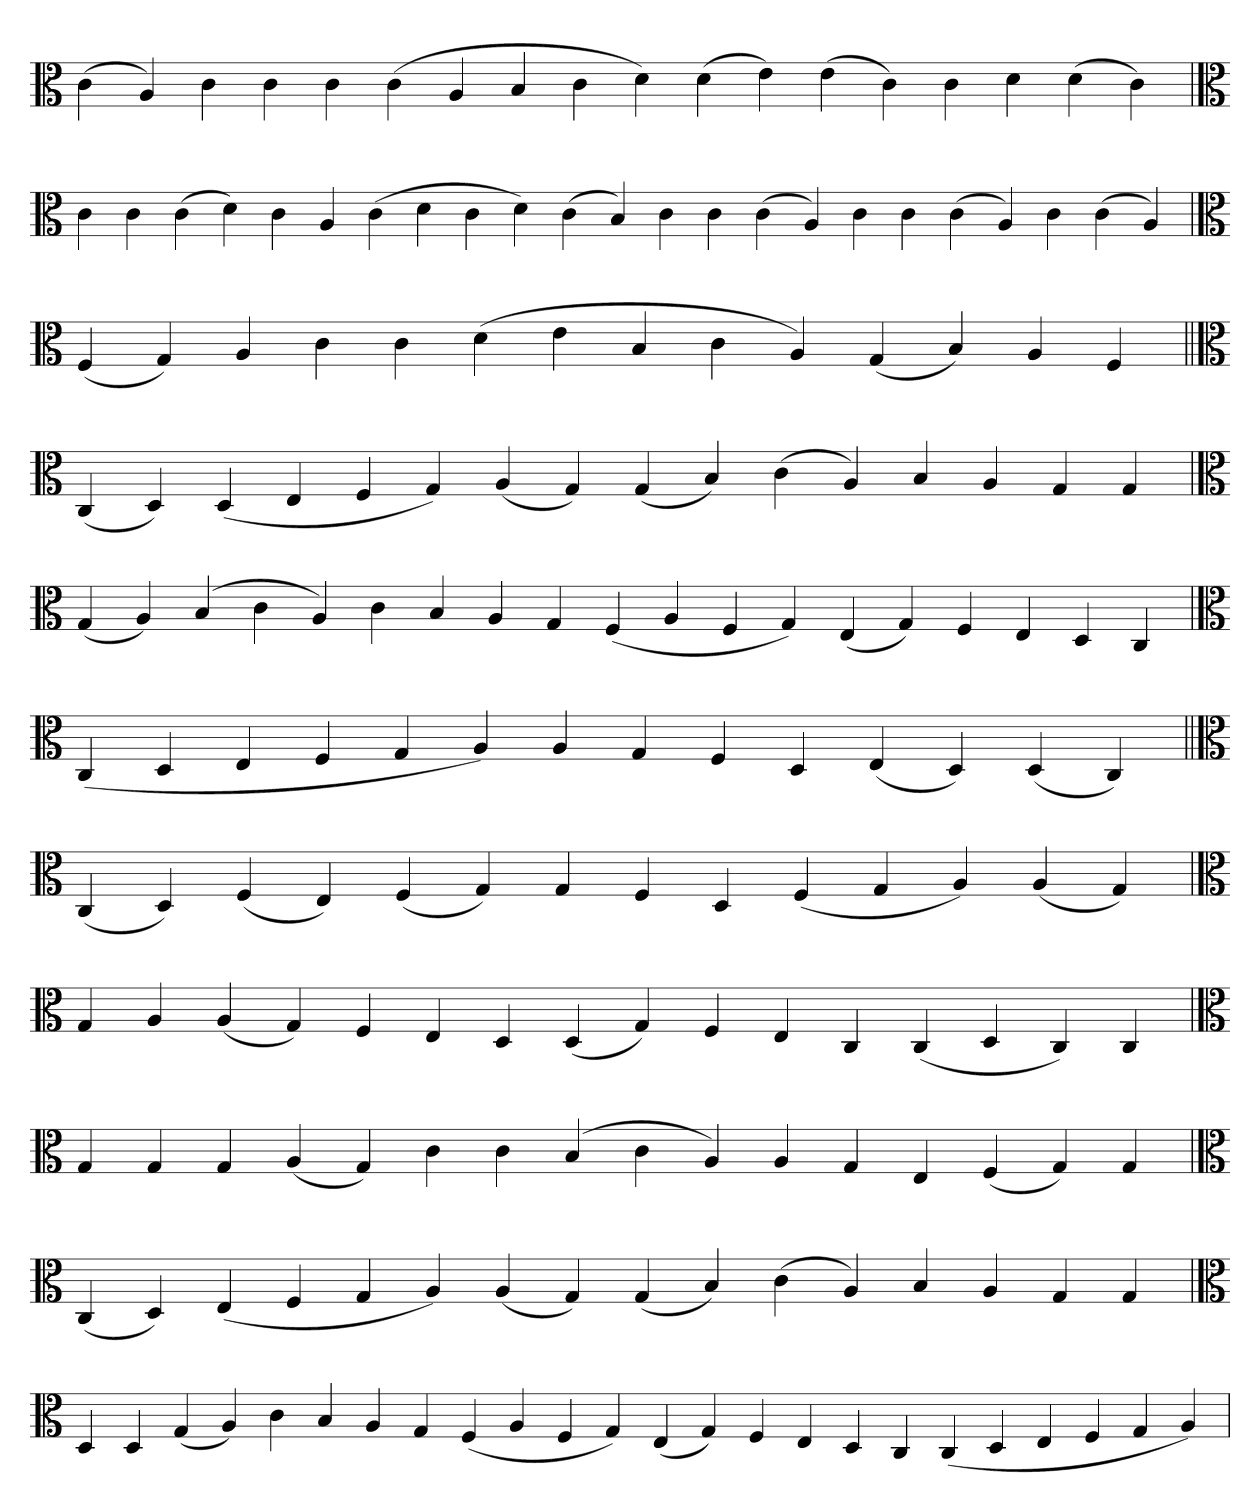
**kern
*part1
*staff1
*clefC3
=
(4c
4A)
4c
4c
4c
(4c
4A
4B
4c
4d)
(4d
4e)
(4e
4c)
4c
4d
(4d
4c)
='
*clefC3
4c
4c
(4c
4d)
4c
4A
(4c
4d
4c
4d)
(4c
4B)
4c
4c
(4c
4A)
4c
4c
(4c
4A)
4c
(4c
4A)
=`
*clefC3
(4F
4G)
4A
4c
4c
(4d
4e
4B
4c
4A)
(4G
4B)
4A
4F
=||
*clefC3
(4C
4D)
(4D
4E
4F
4G)
(4A
4G)
(4G
4B)
(4c
4A)
4B
4A
4G
4G
='
*clefC3
(4G
4A)
(4B
4c
4A)
4c
4B
4A
4G
(4F
4A
4F
4G)
(4E
4G)
4F
4E
4D
4C
=`
*clefC3
(4C
4D
4E
4F
4G
4A)
4A
4G
4F
4D
(4E
4D)
(4D
4C)
=||
*clefC3
(4C
4D)
(4F
4E)
(4F
4G)
4G
4F
4D
(4F
4G
4A)
(4A
4G)
=`
*clefC3
4G
4A
(4A
4G)
4F
4E
4D
(4D
4G)
4F
4E
4C
(4C
4D
4C)
4C
='
*clefC3
4G
4G
4G
(4A
4G)
4c
4c
(4B
4c
4A)
4A
4G
4E
(4F
4G)
4G
=`
*clefC3
(4C
4D)
(4E
4F
4G
4A)
(4A
4G)
(4G
4B)
(4c
4A)
4B
4A
4G
4G
='
*clefC3
4D
4D
(4G
4A)
4c
4B
4A
4G
(4F
4A
4F
4G)
(4E
4G)
4F
4E
4D
4C
(4C
4D
4E
4F
4G
4A)
=`
*-
